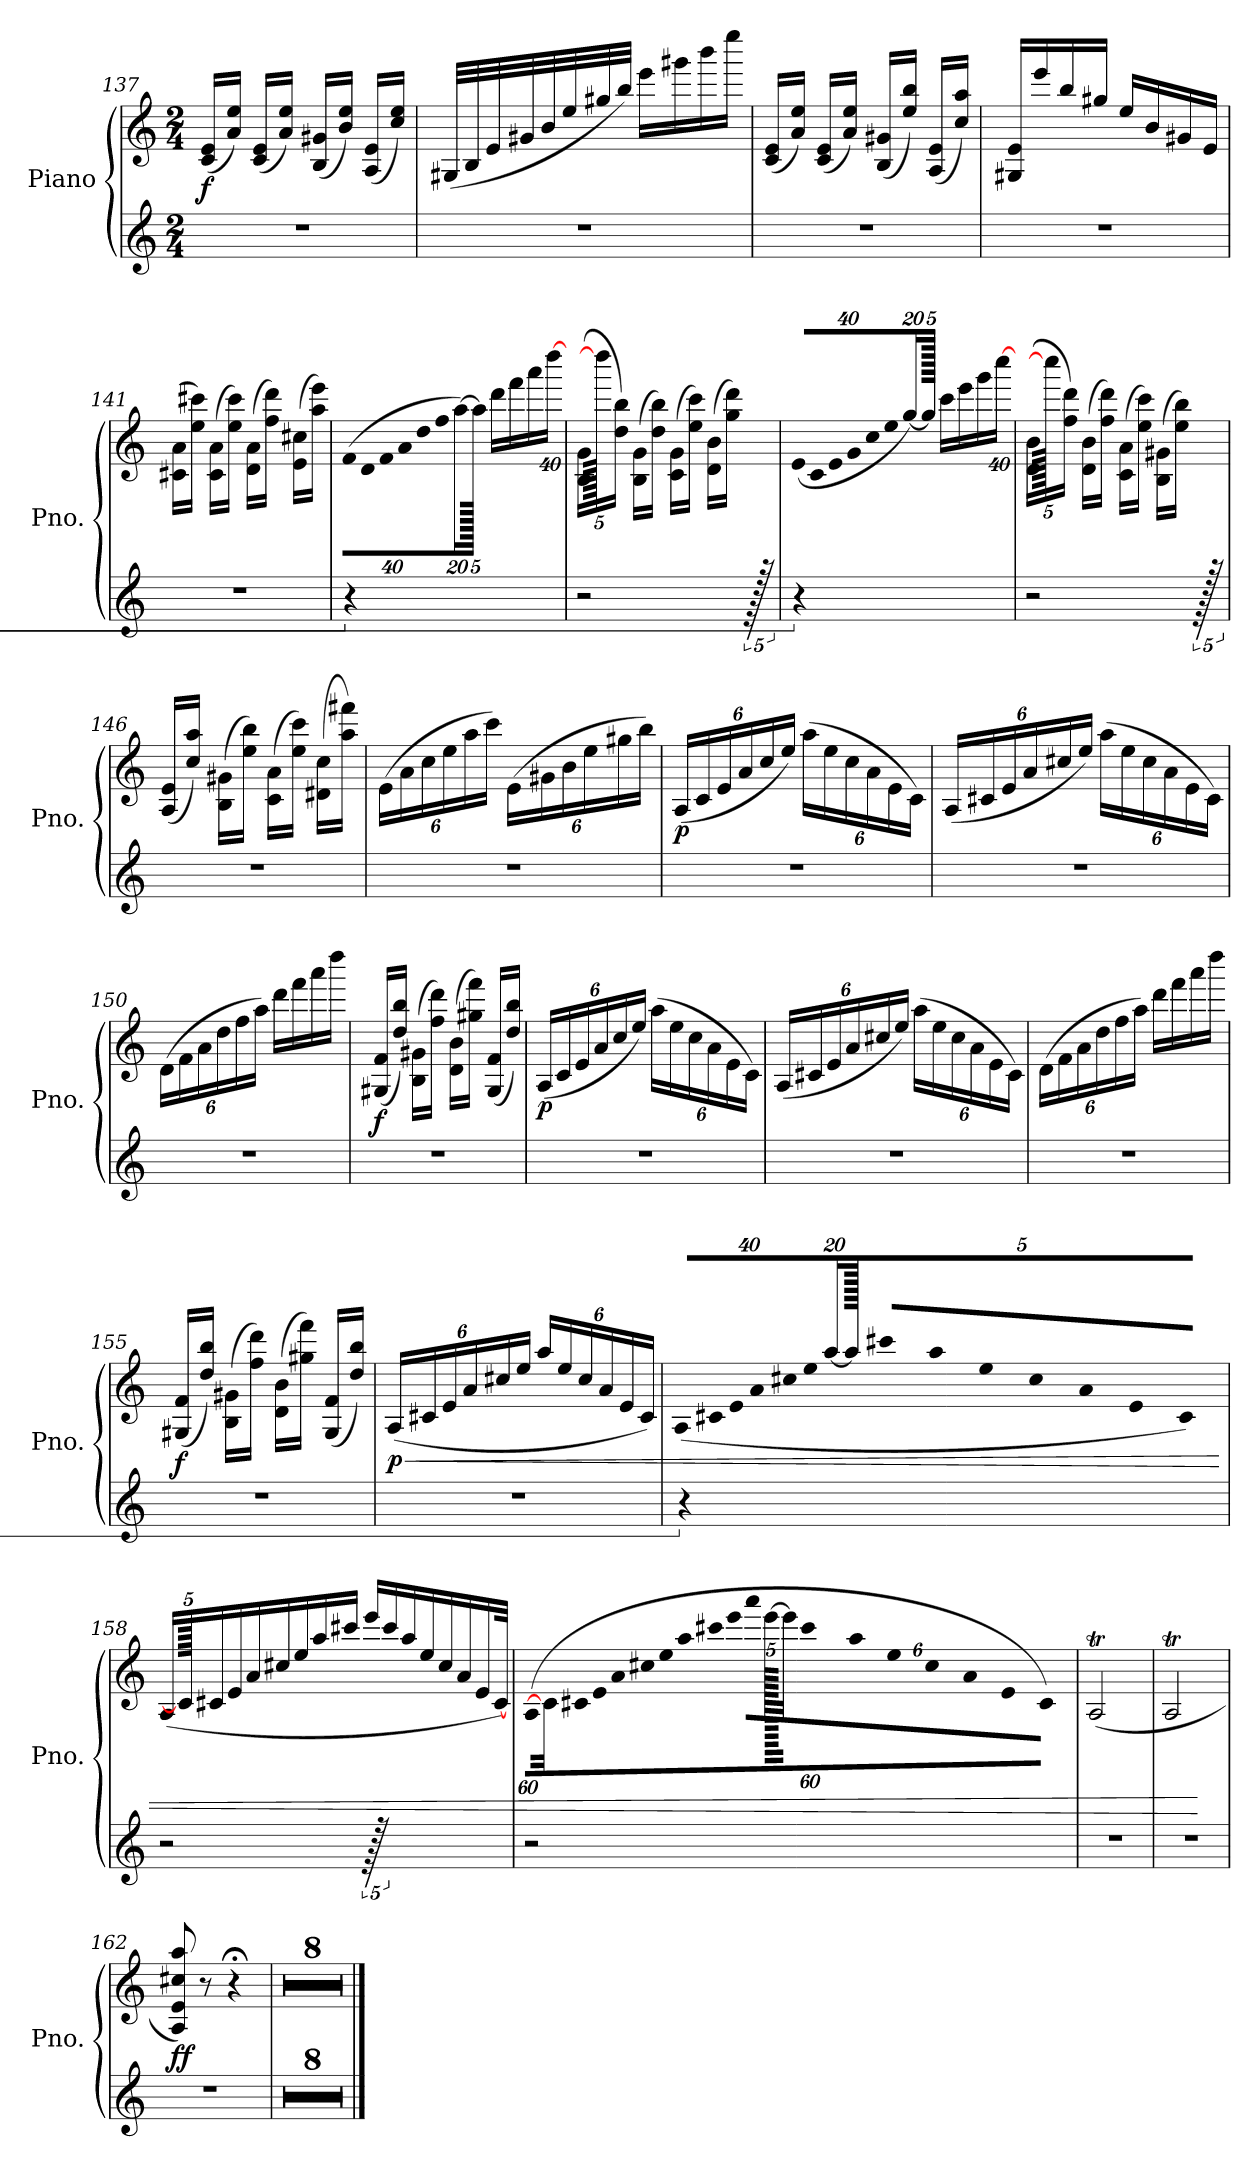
**kern	**kern	**dynam
*part1	*part1	*part1
*staff2	*staff1	*staff1/2
*I"Piano	*	*
*I'Pno.	*	*
*clefG2	*clefG2	*
*k[]	*k[]	*
*M2/4	*M2/4	*
=137	=137	=137
!	!	!LO:DY:b
2r	(<16c/ 16e/LL	f
.	16a/ 16ee/JJ)	.
.	(<16c/ 16e/LL	.
.	16a/ 16ee/JJ)	.
.	(<16B/ 16g#X/LL	.
.	16b/ 16ee/JJ)	.
.	(<16A/ 16e/LL	.
.	16cc/ 16ee/JJ)	.
!!LO:LB:g=z
=138	=138	=138
2r	(<32G#X/LLL	.
.	32B/	.
.	32e/	.
.	32g#X/	.
.	32b/	.
.	32ee/	.
.	32gg#X/	.
.	32bb/JJJ)	.
.	16eee\LL	.
.	16ggg#X\	.
.	16bbb\	.
.	16eeee\JJ	.
=139	=139	=139
2r	(<16c/ 16e/LL	.
.	16a/ 16ee/JJ)	.
.	(<16c/ 16e/LL	.
.	16a/ 16ee/JJ)	.
.	(<16B/ 16g#X/LL	.
.	16ee/ 16bb/JJ)	.
.	(<16A/ 16e/LL	.
.	16cc/ 16aa/JJ)	.
=140	=140	=140
2r	16G#X/ 16e/LL	.
.	16eee/	.
.	16bb/	.
.	16gg#X/JJ	.
.	16ee/LL	.
.	16b/	.
.	16g#X/	.
.	16e/JJ	.
=141	=141	=141
2r	(>16c#X\ 16a\LL	.
.	16ee\ 16ccc#X\JJ)	.
.	(>16c#\ 16a\LL	.
.	16ee\ 16ccc#\JJ)	.
.	(>16d\ 16a\LL	.
.	16ff\ 16ddd\JJ)	.
.	(>16e\ 16cc#X\LL	.
.	16aa\ 16eee\JJ)	.
!!LO:PB:g=z
=142	=142	=142
*	*Xbrackettup	*
!	!LO:N:vis=16	!
640ryy	(>640%23f\LL	.
640%319r	.	.
!	!LO:N:vis=16	!
.	640%23d\	.
!	!LO:N:vis=16	!
.	640%23f\	.
!	!LO:N:vis=16	!
.	640%23a\	.
!	!LO:N:vis=16	!
.	640%23dd\	.
!	!LO:N:vis=16	!
.	640%23ff\	.
.	[320%11aa\JJ)	.
.	640aa\JJ]	.
.	16ddd\LL	.
.	16fff\	.
.	16aaa\	.
.	[640%39dddd\JJ	.
=143	=143	=143
2r	(>16B\ 16g\LL	.
.	640dddd\JJ]	.
.	16dd\ 16bb\JJ)	.
.	(>16B\ 16g\LL	.
.	16dd\ 16bb\JJ)	.
.	(>16c\ 16g\LL	.
.	16ee\ 16ccc\JJ)	.
.	(>16d\ 16b\LL	.
.	16gg\ 16ddd\JJ)	.
640r	.	.
=144	=144	=144
!	!LO:N:vis=16	!
640ryy	(<640%23e/LL	.
640%319r	.	.
!	!LO:N:vis=16	!
.	640%23c/	.
!	!LO:N:vis=16	!
.	640%23e/	.
!	!LO:N:vis=16	!
.	640%23g/	.
!	!LO:N:vis=16	!
.	640%23cc/	.
!	!LO:N:vis=16	!
.	640%23ee/	.
.	[320%11gg/JJ)	.
.	640gg/JJ]	.
.	16ccc\LL	.
.	16eee\	.
.	16ggg\	.
.	[640%39cccc\JJ	.
=145	=145	=145
2r	(>16d\ 16b\LL	.
.	640cccc\JJ]	.
.	16ff\ 16ddd\JJ)	.
.	(>16d\ 16b\LL	.
.	16ff\ 16ddd\JJ)	.
.	(>16c\ 16a\LL	.
.	16ee\ 16ccc\JJ)	.
.	(>16B\ 16g#X\LL	.
.	16ee\ 16bb\JJ)	.
640r	.	.
!!LO:LB:g=z
=146	=146	=146
2r	(<16A/ 16e/LL	.
.	16cc/ 16aa/JJ)	.
.	(>16B\ 16g#X\LL	.
.	16ee\ 16bb\JJ)	.
.	(>16c\ 16a\LL	.
.	16ee\ 16ccc\JJ)	.
.	(>16d#X\ 16cc\LL	.
.	16aa\ 16fff#X\JJ)	.
=147	=147	=147
2r	(>24e\LL	.
.	24a\	.
.	24cc\	.
.	24ee\	.
.	24aa\	.
.	24ccc\JJ)	.
.	(>24e\LL	.
.	24g#X\	.
.	24b\	.
.	24ee\	.
.	24gg#X\	.
.	24bb\JJ)	.
=148	=148	=148
!	!	!LO:DY:b
2r	(<24A/LL	p
.	24c/	.
.	24e/	.
.	24a/	.
.	24cc/	.
.	24ee/JJ)	.
.	(>24aa\LL	.
.	24ee\	.
.	24cc\	.
.	24a\	.
.	24e\	.
.	24c\JJ)	.
!!LO:LB:g=z
=149	=149	=149
2r	(<24A/LL	.
.	24c#X/	.
.	24e/	.
.	24a/	.
.	24cc#X/	.
.	24ee/JJ)	.
.	(>24aa\LL	.
.	24ee\	.
.	24cc#\	.
.	24a\	.
.	24e\	.
.	24c#\JJ)	.
=150	=150	=150
2r	(>24d\LL	.
.	24f\	.
.	24a\	.
.	24dd\	.
.	24ff\	.
.	24aa\JJ)	.
.	16ddd\LL	.
.	16fff\	.
.	16aaa\	.
.	16dddd\JJ	.
=151	=151	=151
!	!	!LO:DY:b
2r	(<16G#X/ 16f/LL	f
.	16dd/ 16bb/JJ)	.
.	(>16B\ 16g#X\LL	.
.	16ff\ 16ddd\JJ)	.
.	(>16d\ 16b\LL	.
.	16gg#X\ 16fff\JJ)	.
.	(<16G#/ 16f/LL	.
.	16dd/ 16bb/JJ)	.
=152	=152	=152
!	!	!LO:DY:b
2r	(<24A/LL	p
.	24c/	.
.	24e/	.
.	24a/	.
.	24cc/	.
.	24ee/JJ)	.
.	(>24aa\LL	.
.	24ee\	.
.	24cc\	.
.	24a\	.
.	24e\	.
.	24c\JJ)	.
!!LO:LB:g=z
=153	=153	=153
2r	(<24A/LL	.
.	24c#X/	.
.	24e/	.
.	24a/	.
.	24cc#X/	.
.	24ee/JJ)	.
.	(>24aa\LL	.
.	24ee\	.
.	24cc#\	.
.	24a\	.
.	24e\	.
.	24c#\JJ)	.
=154	=154	=154
2r	(>24d\LL	.
.	24f\	.
.	24a\	.
.	24dd\	.
.	24ff\	.
.	24aa\JJ)	.
.	16ddd\LL	.
.	16fff\	.
.	16aaa\	.
.	16dddd\JJ	.
=155	=155	=155
!	!	!LO:DY:b
2r	(<16G#X/ 16f/LL	f
.	16dd/ 16bb/JJ)	.
.	(>16B\ 16g#X\LL	.
.	16ff\ 16ddd\JJ)	.
.	(>16d\ 16b\LL	.
.	16gg#X\ 16fff\JJ)	.
.	(<16G#/ 16f/LL	.
.	16dd/ 16bb/JJ)	.
!!LO:LB:g=z
=156	=156	=156
!	!	!LO:HP:b
!	!	!LO:DY:n=1:b
2r	(<24A/LL	< p
.	24c#X/	.
.	24e/	.
.	24a/	.
.	24cc#X/	.
.	24ee/JJ	.
.	24aa/LL	.
.	24ee/	.
.	24cc#/	.
.	24a/	.
.	24e/	.
.	24c#/JJ)	.
=157	=157	=157
!	!LO:N:vis=16	!
320ryy	(<640%23A/LL	.
320%159r	.	.
!	!LO:N:vis=16	!
.	640%23c#X/	.
!	!LO:N:vis=16	!
.	640%23e/	.
!	!LO:N:vis=16	!
.	640%23a/	.
!	!LO:N:vis=16	!
.	640%23cc#X/	.
!	!LO:N:vis=16	!
.	640%23ee/	.
.	[320%11aa/JJ	.
.	640aa/JJ]	.
!	!LO:N:vis=16	!
.	640%23ccc#X/LL	.
!	!LO:N:vis=16	!
.	640%23aa/	.
!	!LO:N:vis=16	!
.	640%23ee/	.
!	!LO:N:vis=16	!
.	640%23cc#/	.
!	!LO:N:vis=16	!
.	640%23a/	.
!	!LO:N:vis=16	!
.	640%23e/	.
.	[640%21c#/JJ)	.
!!LO:LB:g=z
=158	=158	=158
2r	(<16A/LL	.
.	320c#/JJ]	.
.	16c#X/	.
.	16e/	.
.	16a/	.
.	16cc#X/	.
.	16ee/	.
.	16aa/	.
.	16ccc#X/JJ	.
320r	.	.
4...ryy	16eee/LL	.
.	16ccc#/	.
.	16aa/	.
.	16ee/	.
.	16cc#/	.
.	16a/	.
.	16e/	.
.	[32c#/JJ)	.
=159	=159	=159
!	!LO:N:vis=16	!
2r	(>1920%53A\LL	.
.	32c#/JJ]	.
!	!LO:N:vis=16	!
.	1920%53c#X\	.
!	!LO:N:vis=16	!
.	1920%53e\	.
!	!LO:N:vis=16	!
.	1920%53a\	.
!	!LO:N:vis=16	!
.	1920%53cc#X\	.
!	!LO:N:vis=16	!
.	1920%53ee\	.
!	!LO:N:vis=16	!
.	1920%53aa\	.
!	!LO:N:vis=16	!
.	1920%53ccc#X\	.
!	!LO:N:vis=16	!
.	1920%53eee\JJ	.
!	!LO:N:vis=16	!
.	1920%53aaa\LL	.
.	[640eee\	.
.	192%5eee\]	.
!	!LO:N:vis=16	!
.	1920%53ccc#\	.
!	!LO:N:vis=16	!
.	1920%53aa\	.
!	!LO:N:vis=16	!
.	1920%53ee\	.
!	!LO:N:vis=16	!
.	1920%53cc#\	.
!	!LO:N:vis=16	!
.	1920%53a\	.
!	!LO:N:vis=16	!
.	1920%53e\	.
160%3.ryy	.	.
!	!LO:N:vis=16	!
.	1920%53c#\JJ)	.
=160	=160	=160
2r	(<2AT/	.
=161	=161	=161
2r	2AT/	.
.	.	[
!!LO:PB:g=z
=162	=162	=162
!	!	!LO:DY:b
2r	8A/ 8e/ 8cc#X/ 8aa/)	ff
.	8r	.
.	4r;<	.
=163	=163	=163
2r	2r	.
=164	=164	=164
2r	2r	.
=165	=165	=165
2r	2r	.
=166	=166	=166
2r	2r	.
=167	=167	=167
2r	2r	.
=168	=168	=168
2r	2r	.
=169	=169	=169
2r	2r	.
=170	=170	=170
2r	2r	.
==	==	==
*-	*-	*-
